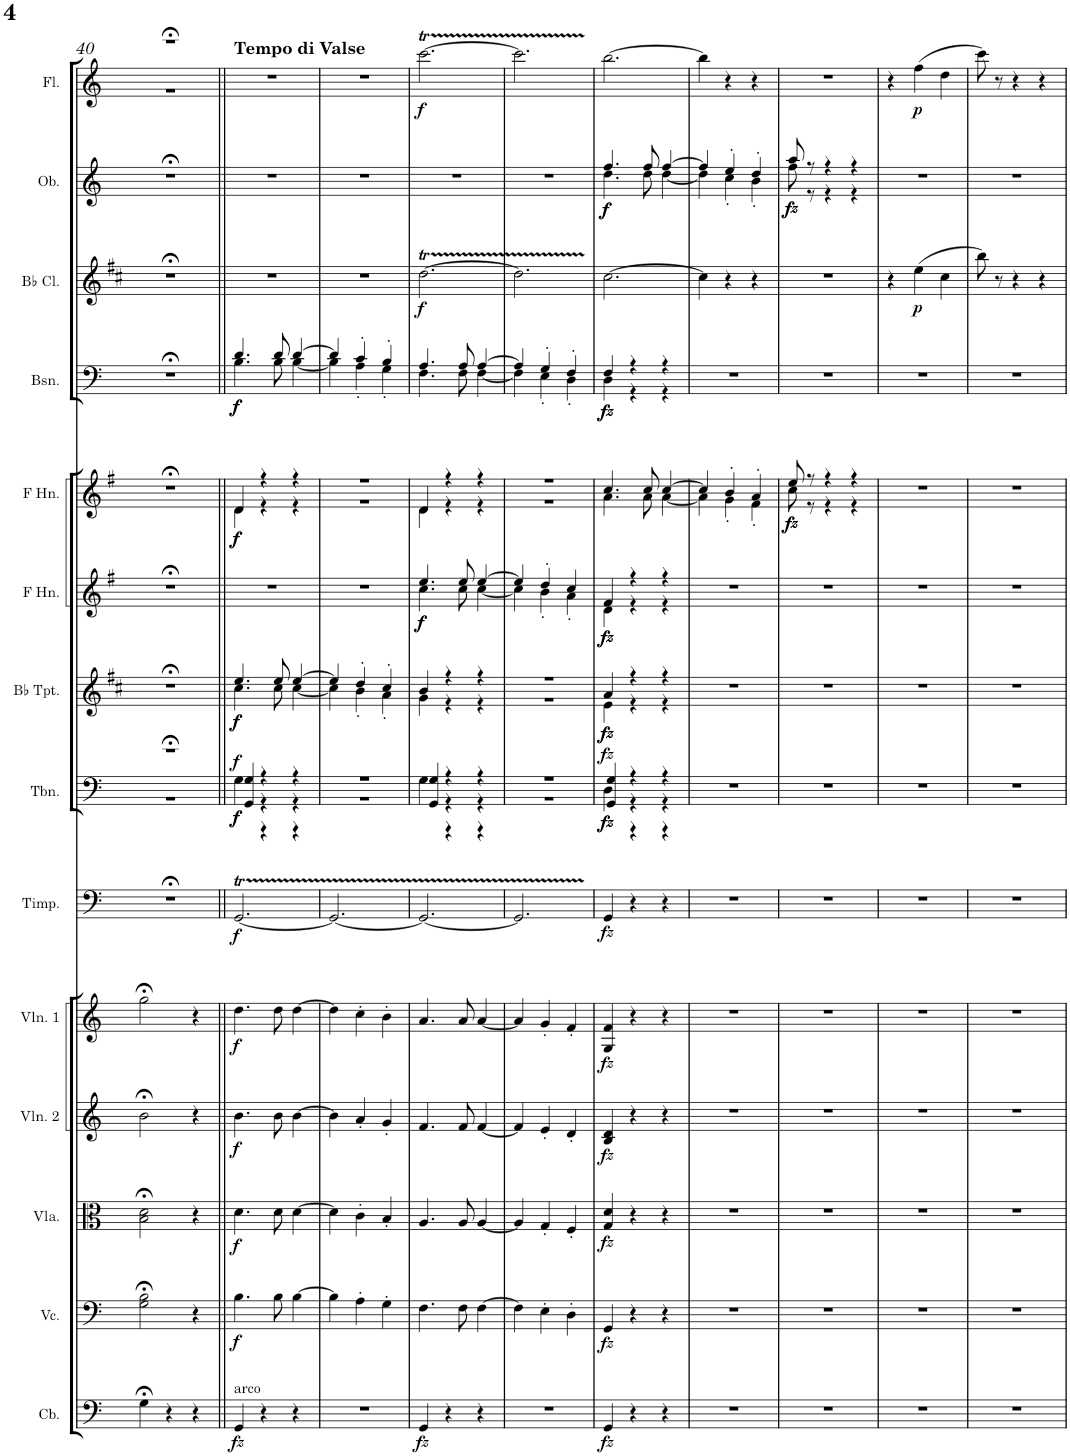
**kern	**dynam	**kern	**dynam	**kern	**dynam	**kern	**dynam	**kern	**dynam	**kern	**dynam	**kern	**dynam	**kern	**dynam	**kern	**dynam	**kern	**dynam	**kern	**dynam	**kern	**dynam	**kern	**dynam	**kern	**dynam
*part14	*part14	*part13	*part13	*part12	*part12	*part11	*part11	*part10	*part10	*part9	*part9	*part8	*part8	*part7	*part7	*part6	*part6	*part5	*part5	*part4	*part4	*part3	*part3	*part2	*part2	*part1	*part1
*staff14	*staff14	*staff13	*staff13	*staff12	*staff12	*staff11	*staff11	*staff10	*staff10	*staff9	*staff9	*staff8	*staff8	*staff7	*staff7	*staff6	*staff6	*staff5	*staff5	*staff4	*staff4	*staff3	*staff3	*staff2	*staff2	*staff1	*staff1
*I"Contrabass	*	*I"Violoncello	*	*I"Viola	*	*I"Violin 2	*	*I"Violin 1	*	*I"Timpani	*	*I"Trombone	*	*I"Bb Trumpet	*	*I"Horn in F	*	*I"Horn in F	*	*I"Bassoon	*	*I"Bb Clarinet	*	*I"Oboe	*	*I"Flute	*
*I'Cb.	*	*I'Vc.	*	*I'Vla.	*	*I'Vln. 2	*	*I'Vln. 1	*	*I'Timp.	*	*I'Tbn.	*	*I'Bb Tpt.	*	*	*	*	*	*I'Bsn.	*	*I'Bb Cl.	*	*I'Ob.	*	*I'Fl.	*
!!LO:PB:g=z
*clefF4	*	*clefF4	*	*clefC3	*	*clefG2	*	*clefG2	*	*clefF4	*	*clefF4	*	*clefG2	*	*clefG2	*	*clefG2	*	*clefF4	*	*clefG2	*	*clefG2	*	*clefG2	*
*Trd7c12	*	*	*	*	*	*	*	*	*	*	*	*	*	*Trd1c2	*	*Trd4c7	*	*Trd4c7	*	*	*	*Trd1c2	*	*	*	*	*
*k[]	*	*k[]	*	*k[]	*	*k[]	*	*k[]	*	*k[]	*	*k[]	*	*k[f#c#]	*	*k[f#]	*	*k[f#]	*	*k[]	*	*k[f#c#]	*	*k[]	*	*k[]	*
*M3/4	*	*M3/4	*	*M3/4	*	*M3/4	*	*M3/4	*	*M3/4	*	*M3/4	*	*M3/4	*	*M3/4	*	*M3/4	*	*M3/4	*	*M3/4	*	*M3/4	*	*M3/4	*
=40	=40	=40	=40	=40	=40	=40	=40	=40	=40	=40	=40	=40	=40	=40	=40	=40	=40	=40	=40	=40	=40	=40	=40	=40	=40	=40	=40
*	*	*	*	*	*	*	*	*	*	*	*	*^	*	*	*	*	*	*	*	*	*	*	*	*	*	*^	*
4G;<\	.	2G\;< 2B\;<	.	2B\;< 2d\;<	.	2b;<\	.	2gg;<\	.	2.r;<	.	2.r;<	2.r	.	2.r;<	.	2.r;<	.	2.r;<	.	2.r;<	.	2.r;<	.	2.r;<	.	2.r;<	2.r	.
4r	.	.	.	.	.	.	.	.	.	.	.	.	.	.	.	.	.	.	.	.	.	.	.	.	.	.	.	.	.
4r	.	4r	.	4r	.	4r	.	4r	.	.	.	.	.	.	.	.	.	.	.	.	.	.	.	.	.	.	.	.	.
*	*	*	*	*	*	*	*	*	*	*	*	*	*	*	*	*	*	*	*	*	*	*	*	*	*	*	*v	*v	*
=41||	=41||	=41||	=41||	=41||	=41||	=41||	=41||	=41||	=41||	=41||	=41||	=41||	=41||	=41||	=41||	=41||	=41||	=41||	=41||	=41||	=41||	=41||	=41||	=41||	=41||	=41||	=41||	=41||
*	*	*	*	*	*	*	*	*	*	*	*	*	*^	*	*^	*	*	*	*^	*	*^	*	*	*	*	*	*	*
!LO:TX:a:t=arco	!	!	!	!	!	!	!	!	!	!	!	!	!	!	!	!	!	!	!	!	!	!	!	!	!	!	!	!	!	!	!	!
!	!LO:DY:b	!	!LO:DY:b	!	!LO:DY:b	!	!LO:DY:b	!	!LO:DY:b	!	!LO:DY:b	!	!	!	!LO:DY:b	!	!	!	!	!	!	!	!	!	!	!	!	!	!	!	!	!
!	!	!	!	!	!	!	!	!	!	!	!	!	!	!	!LO:DY:n=1:b	!	!	!	!	!	!	!	!	!	!	!	!	!	!	!	!	!
!	!	!	!	!	!	!	!	!	!	!	!	!	!	!	!LO:DY:n=2:a	!	!	!LO:DY:b	!	!	!	!	!	!	!	!	!	!	!	!	!	!
!	!	!	!	!	!	!	!	!	!	!	!	!	!	!	!	!	!	!LO:DY:n=1:b	!	!	!	!	!LO:DY:b	!	!	!	!	!	!	!	!	!
!	!	!	!	!	!	!	!	!	!	!	!	!	!	!	!	!	!	!	!	!	!	!	!LO:DY:n=1:b	!	!	!LO:DY:b	!	!	!	!	!	!
!	!	!	!	!	!	!	!	!	!	!	!	!	!	!	!	!	!	!	!	!	!	!	!	!	!	!LO:DY:n=1:b	!	!	!	!	!	!
4GG/	fz	4.B\	f	4.d\	f	4.b\	f	4.dd\	f	[2.GGT/	f	4G/	4G\	4GG/	f f f	4.ee/	4.cc#\	f f	2.r	.	4d/	4d\	f f	4.d/	4.B\	f f	2.r	.	2.r	.	2.r	.
4r	.	.	.	.	.	.	.	.	.	.	.	4r	4r	4r	.	.	.	.	.	.	4r	4r	.	.	.	.	.	.	.	.	.	.
.	.	8B\	.	8d\	.	8b\	.	8dd\	.	.	.	.	.	.	.	8ee/	8cc#\	.	.	.	.	.	.	8d/	8B\	.	.	.	.	.	.	.
4r	.	[4B\	.	[4d\	.	[4b\	.	[4dd\	.	.	.	4r	4r	4r	.	[4ee/	[4cc#\	.	.	.	4r	4r	.	[4d/	[4B\	.	.	.	.	.	.	.
=42	=42	=42	=42	=42	=42	=42	=42	=42	=42	=42	=42	=42	=42	=42	=42	=42	=42	=42	=42	=42	=42	=42	=42	=42	=42	=42	=42	=42	=42	=42	=42	=42
2.r	.	4B\]	.	4d\]	.	4b\]	.	4dd\]	.	2.GG/_	.	2.r	2.r	2.r	.	4ee/]	4cc#\]	.	2.r	.	2.r	2.r	.	4d/]	4B\]	.	2.r	.	2.r	.	2.r	.
.	.	4A'\	.	4c'\	.	4a'/	.	4cc'\	.	.	.	.	.	.	.	4dd'/	4b'\	.	.	.	.	.	.	4c'/	4A'\	.	.	.	.	.	.	.
.	.	4G'\	.	4B'/	.	4g'/	.	4b'\	.	.	.	.	.	.	.	4cc#'/	4a'\	.	.	.	.	.	.	4B'/	4G'\	.	.	.	.	.	.	.
=43	=43	=43	=43	=43	=43	=43	=43	=43	=43	=43	=43	=43	=43	=43	=43	=43	=43	=43	=43	=43	=43	=43	=43	=43	=43	=43	=43	=43	=43	=43	=43	=43
*	*	*	*	*	*	*	*	*	*	*	*	*	*	*	*	*	*	*	*^	*	*	*	*	*	*	*	*	*	*	*	*	*
!	!LO:DY:b	!	!	!	!	!	!	!	!	!	!	!	!	!	!	!	!	!	!	!	!LO:DY:b	!	!	!	!	!	!	!	!	!	!	!	!
!	!	!	!	!	!	!	!	!	!	!	!	!	!	!	!	!	!	!	!	!	!LO:DY:n=1:b	!	!	!	!	!	!	!	!LO:DY:b	!	!	!	!LO:DY:b
4GG/	fz	4.F\	.	4.A/	.	4.f/	.	4.a/	.	2.GG/_	.	4G/	4G\	4GG/	.	4b/	4g\	.	4.ee/	4.cc\	f f	4d/	4d\	.	4.A/	4.F\	.	[2.ddT\	f	2.r	.	[2.cccT\	f
4r	.	.	.	.	.	.	.	.	.	.	.	4r	4r	4r	.	4r	4r	.	.	.	.	4r	4r	.	.	.	.	.	.	.	.	.	.
.	.	8F\	.	8A/	.	8f/	.	8a/	.	.	.	.	.	.	.	.	.	.	8ee/	8cc\	.	.	.	.	8A/	8F\	.	.	.	.	.	.	.
4r	.	[4F\	.	[4A/	.	[4f/	.	[4a/	.	.	.	4r	4r	4r	.	4r	4r	.	[4ee/	[4cc\	.	4r	4r	.	[4A/	[4F\	.	.	.	.	.	.	.
=44	=44	=44	=44	=44	=44	=44	=44	=44	=44	=44	=44	=44	=44	=44	=44	=44	=44	=44	=44	=44	=44	=44	=44	=44	=44	=44	=44	=44	=44	=44	=44	=44	=44
2.r	.	4F\]	.	4A/]	.	4f/]	.	4a/]	.	2.GGTTT/]	.	2.r	2.r	2.r	.	2.r	2.r	.	4ee/]	4cc\]	.	2.r	2.r	.	4A/]	4F\]	.	2.ddTTT\]	.	2.r	.	2.cccTTT\]	.
.	.	4E'\	.	4G'/	.	4e'/	.	4g'/	.	.	.	.	.	.	.	.	.	.	4dd'/	4b'\	.	.	.	.	4G'/	4E'\	.	.	.	.	.	.	.
.	.	4D'\	.	4F'/	.	4d'/	.	4f'/	.	.	.	.	.	.	.	.	.	.	4cc/	4a'\	.	.	.	.	4F'/	4D'\	.	.	.	.	.	.	.
=45	=45	=45	=45	=45	=45	=45	=45	=45	=45	=45	=45	=45	=45	=45	=45	=45	=45	=45	=45	=45	=45	=45	=45	=45	=45	=45	=45	=45	=45	=45	=45	=45	=45
*	*	*	*	*	*	*	*	*	*	*	*	*	*	*	*	*	*	*	*	*	*	*	*	*	*	*	*	*	*	*^	*	*	*
!	!LO:DY:b	!	!LO:DY:b	!	!LO:DY:b	!	!LO:DY:b	!	!LO:DY:b	!	!LO:DY:b	!	!	!	!LO:DY:b	!	!	!	!	!	!	!	!	!	!	!	!	!	!	!	!	!	!	!
!	!	!	!	!	!	!	!	!	!	!	!	!	!	!	!LO:DY:n=1:b	!	!	!	!	!	!	!	!	!	!	!	!	!	!	!	!	!	!	!
!	!	!	!	!	!	!	!	!	!	!	!	!	!	!	!LO:DY:n=2:a	!	!	!LO:DY:b	!	!	!	!	!	!	!	!	!	!	!	!	!	!	!	!
!	!	!	!	!	!	!	!	!	!	!	!	!	!	!	!	!	!	!LO:DY:n=1:b	!	!	!LO:DY:b	!	!	!	!	!	!	!	!	!	!	!	!	!
!	!	!	!	!	!	!	!	!	!	!	!	!	!	!	!	!	!	!	!	!	!LO:DY:n=1:b	!	!	!	!	!	!LO:DY:b	!	!	!	!	!	!	!
!	!	!	!	!	!	!	!	!	!	!	!	!	!	!	!	!	!	!	!	!	!	!	!	!	!	!	!LO:DY:n=1:b	!	!	!	!	!LO:DY:b	!	!
!	!	!	!	!	!	!	!	!	!	!	!	!	!	!	!	!	!	!	!	!	!	!	!	!	!	!	!	!	!	!	!	!LO:DY:n=1:b	!	!
4GG/	fz	4GG/	fz	4G/ 4d/	fz	4B/ 4d/	fz	4G/ 4f/	fz	4GG/	fz	4G/	4D\	4GG/	fz fz fz	4a/	4e\	fz fz	4f#/	4d\	fz fz	4.cc/	4.a\	.	4F/	4D\	fz fz	[2.cc#\	.	4.ff/	4.dd\	f f	[2.bb\	.
4r	.	4r	.	4r	.	4r	.	4r	.	4r	.	4r	4r	4r	.	4r	4r	.	4r	4r	.	.	.	.	4r	4r	.	.	.	.	.	.	.	.
.	.	.	.	.	.	.	.	.	.	.	.	.	.	.	.	.	.	.	.	.	.	8cc/	8a\	.	.	.	.	.	.	8ff/	8dd\	.	.	.
4r	.	4r	.	4r	.	4r	.	4r	.	4r	.	4r	4r	4r	.	4r	4r	.	4r	4r	.	[4cc/	[4a\	.	4r	4r	.	.	.	[4ff/	[4dd\	.	.	.
*	*	*	*	*	*	*	*	*	*	*	*	*v	*v	*v	*	*	*	*	*v	*v	*	*	*	*	*v	*v	*	*	*	*	*	*	*	*
*	*	*	*	*	*	*	*	*	*	*	*	*	*	*v	*v	*	*	*	*	*	*	*	*	*	*	*	*	*	*	*
=46	=46	=46	=46	=46	=46	=46	=46	=46	=46	=46	=46	=46	=46	=46	=46	=46	=46	=46	=46	=46	=46	=46	=46	=46	=46	=46	=46	=46	=46
2.r	.	2.r	.	2.r	.	2.r	.	2.r	.	2.r	.	2.r	.	2.r	.	2.r	.	4cc/]	4a\]	.	2.r	.	4cc#\]	.	4ff/]	4dd\]	.	4bb\]	.
.	.	.	.	.	.	.	.	.	.	.	.	.	.	.	.	.	.	4b'/	4g'\	.	.	.	4r	.	4ee'/	4cc'\	.	4r	.
.	.	.	.	.	.	.	.	.	.	.	.	.	.	.	.	.	.	4a'/	4f#'\	.	.	.	4r	.	4dd'/	4b'\	.	4r	.
=47	=47	=47	=47	=47	=47	=47	=47	=47	=47	=47	=47	=47	=47	=47	=47	=47	=47	=47	=47	=47	=47	=47	=47	=47	=47	=47	=47	=47	=47
!	!	!	!	!	!	!	!	!	!	!	!	!	!	!	!	!	!	!	!	!LO:DY:b	!	!	!	!	!	!	!	!	!
!	!	!	!	!	!	!	!	!	!	!	!	!	!	!	!	!	!	!	!	!LO:DY:n=1:b	!	!	!	!	!	!	!LO:DY:b	!	!
!	!	!	!	!	!	!	!	!	!	!	!	!	!	!	!	!	!	!	!	!	!	!	!	!	!	!	!LO:DY:n=1:b	!	!
2.r	.	2.r	.	2.r	.	2.r	.	2.r	.	2.r	.	2.r	.	2.r	.	2.r	.	8ee/	8cc\	fz fz	2.r	.	2.r	.	8aa/	8ff\	fz fz	2.r	.
.	.	.	.	.	.	.	.	.	.	.	.	.	.	.	.	.	.	8r	8r	.	.	.	.	.	8r	8r	.	.	.
.	.	.	.	.	.	.	.	.	.	.	.	.	.	.	.	.	.	4r	4r	.	.	.	.	.	4r	4r	.	.	.
.	.	.	.	.	.	.	.	.	.	.	.	.	.	.	.	.	.	4r	4r	.	.	.	.	.	4r	4r	.	.	.
*	*	*	*	*	*	*	*	*	*	*	*	*	*	*	*	*	*	*v	*v	*	*	*	*	*	*v	*v	*	*	*
=48	=48	=48	=48	=48	=48	=48	=48	=48	=48	=48	=48	=48	=48	=48	=48	=48	=48	=48	=48	=48	=48	=48	=48	=48	=48	=48	=48
2.r	.	2.r	.	2.r	.	2.r	.	2.r	.	2.r	.	2.r	.	2.r	.	2.r	.	2.r	.	2.r	.	4r	.	2.r	.	4r	.
!	!	!	!	!	!	!	!	!	!	!	!	!	!	!	!	!	!	!	!	!	!	!	!LO:DY:b	!	!	!	!LO:DY:b
.	.	.	.	.	.	.	.	.	.	.	.	.	.	.	.	.	.	.	.	.	.	(4ee\	p	.	.	(4ff\	p
.	.	.	.	.	.	.	.	.	.	.	.	.	.	.	.	.	.	.	.	.	.	4cc#\	.	.	.	4dd\	.
=49	=49	=49	=49	=49	=49	=49	=49	=49	=49	=49	=49	=49	=49	=49	=49	=49	=49	=49	=49	=49	=49	=49	=49	=49	=49	=49	=49
2.r	.	2.r	.	2.r	.	2.r	.	2.r	.	2.r	.	2.r	.	2.r	.	2.r	.	2.r	.	2.r	.	8bb\)	.	2.r	.	8ccc\)	.
.	.	.	.	.	.	.	.	.	.	.	.	.	.	.	.	.	.	.	.	.	.	8r	.	.	.	8r	.
.	.	.	.	.	.	.	.	.	.	.	.	.	.	.	.	.	.	.	.	.	.	4r	.	.	.	4r	.
.	.	.	.	.	.	.	.	.	.	.	.	.	.	.	.	.	.	.	.	.	.	4r	.	.	.	4r	.
=	=	=	=	=	=	=	=	=	=	=	=	=	=	=	=	=	=	=	=	=	=	=	=	=	=	=	=
*-	*-	*-	*-	*-	*-	*-	*-	*-	*-	*-	*-	*-	*-	*-	*-	*-	*-	*-	*-	*-	*-	*-	*-	*-	*-	*-	*-
